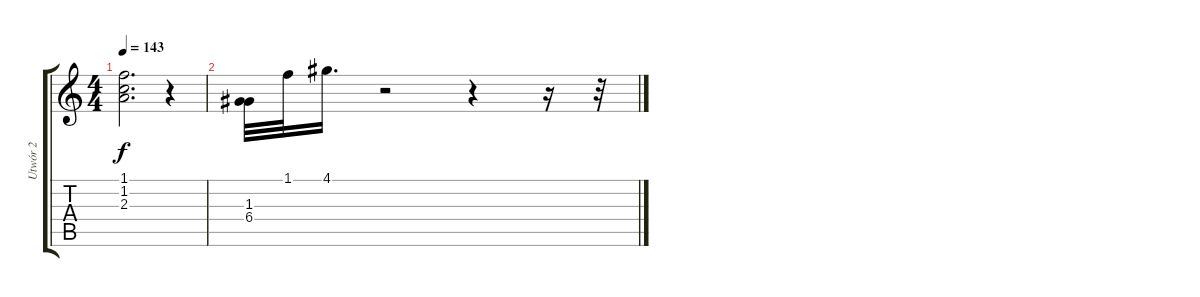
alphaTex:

\track ("Utwór 2" "Utwór 2") {instrument electricguitarclean}
\staff {score tabs}
\tuning (E4 B3 G3 D3 A2 E2) {hide}
\ts (4 4)
\tempo 143
\clef g2
\ks c
(1.1{t} 1.2{t} 2.3{t}).2{d dy f} r.4 |
(1.3 6.4).32 1.1.32 4.1.16{d} r.2 r.4 r.16 r.32
